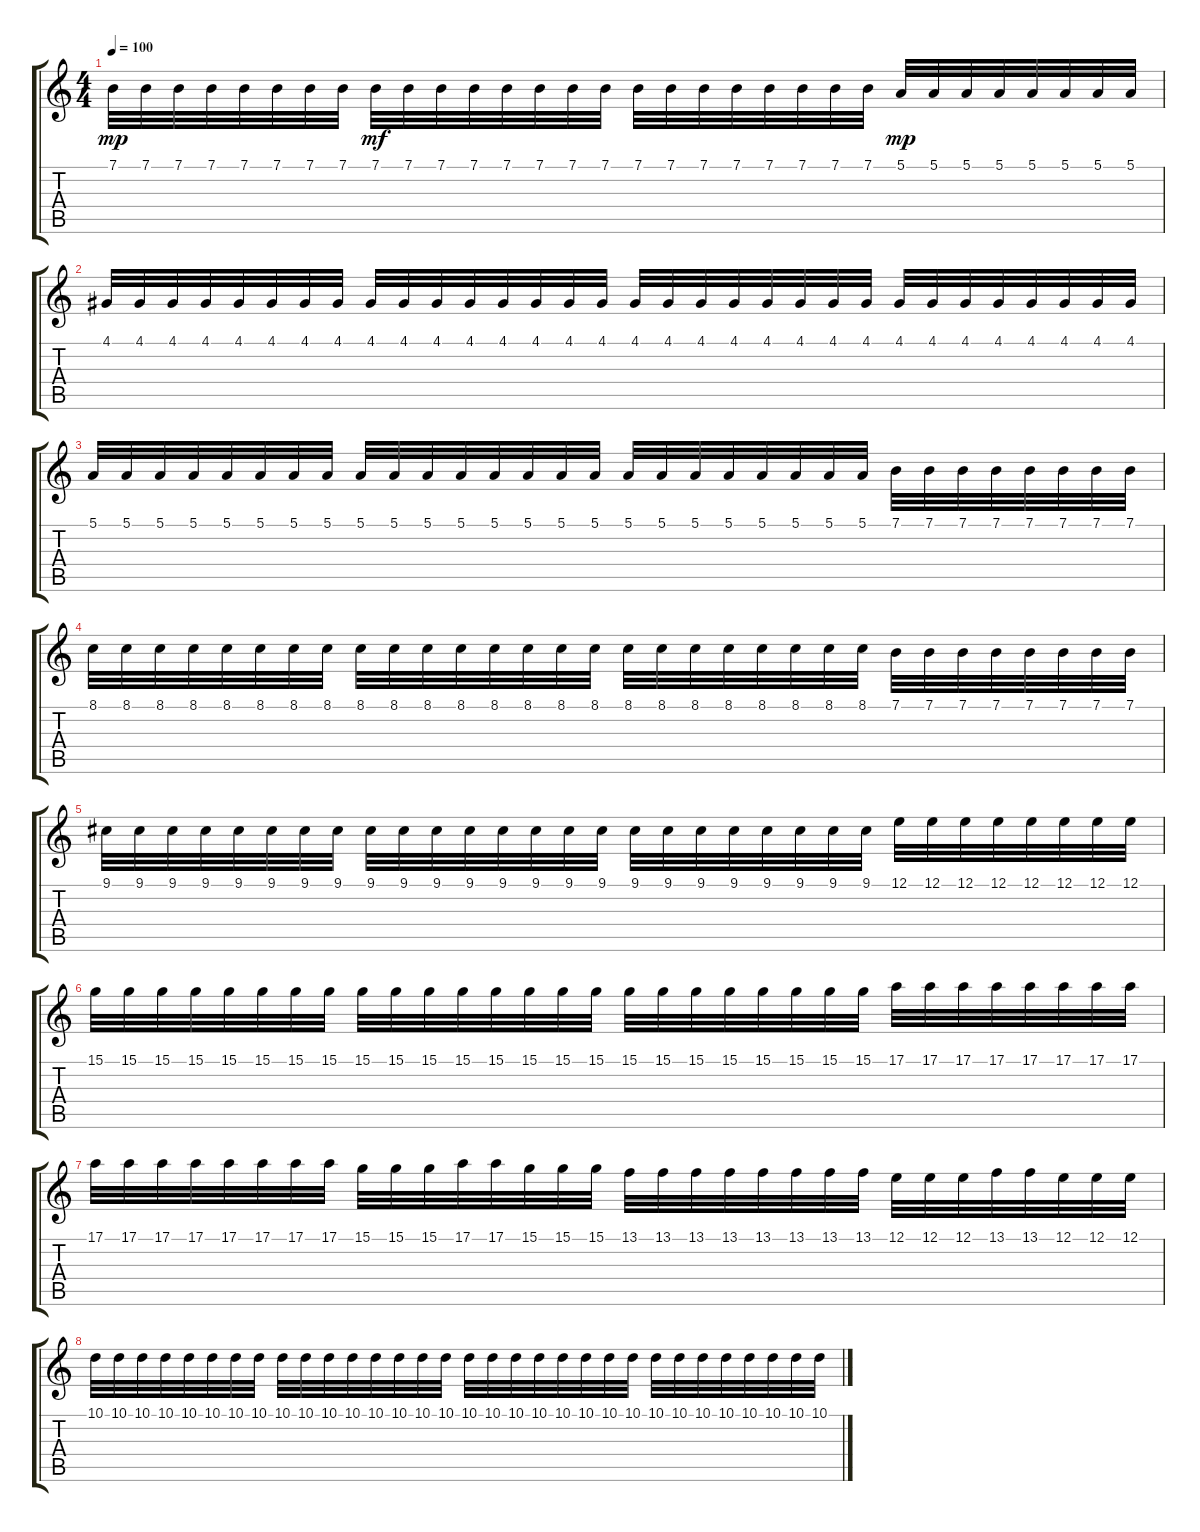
\track "" {instrument pizzicatostrings}
\staff {score tabs}
\tuning (E4 B3 G3 D3 A2 E2) {hide}
\ts (4 4)
\tempo 100
\clef g2
\ks c
7.1.32{dy mp} 7.1.32 7.1.32 7.1.32 7.1.32 7.1.32 7.1.32 7.1.32 7.1.32{dy mf} 7.1.32 7.1.32 7.1.32 7.1.32 7.1.32 7.1.32 7.1.32 7.1.32 7.1.32 7.1.32 7.1.32 7.1.32 7.1.32 7.1.32 7.1.32 5.1.32{dy mp} 5.1.32 5.1.32 5.1.32 5.1.32 5.1.32 5.1.32 5.1.32 |
4.1.32 4.1.32 4.1.32 4.1.32 4.1.32 4.1.32 4.1.32 4.1.32 4.1.32 4.1.32 4.1.32 4.1.32 4.1.32 4.1.32 4.1.32 4.1.32 4.1.32 4.1.32 4.1.32 4.1.32 4.1.32 4.1.32 4.1.32 4.1.32 4.1.32 4.1.32 4.1.32 4.1.32 4.1.32 4.1.32 4.1.32 4.1.32 |
5.1.32 5.1.32 5.1.32 5.1.32 5.1.32 5.1.32 5.1.32 5.1.32 5.1.32 5.1.32 5.1.32 5.1.32 5.1.32 5.1.32 5.1.32 5.1.32 5.1.32 5.1.32 5.1.32 5.1.32 5.1.32 5.1.32 5.1.32 5.1.32 7.1.32 7.1.32 7.1.32 7.1.32 7.1.32 7.1.32 7.1.32 7.1.32 |
8.1.32 8.1.32 8.1.32 8.1.32 8.1.32 8.1.32 8.1.32 8.1.32 8.1.32 8.1.32 8.1.32 8.1.32 8.1.32 8.1.32 8.1.32 8.1.32 8.1.32 8.1.32 8.1.32 8.1.32 8.1.32 8.1.32 8.1.32 8.1.32 7.1.32 7.1.32 7.1.32 7.1.32 7.1.32 7.1.32 7.1.32 7.1.32 |
9.1.32 9.1.32 9.1.32 9.1.32 9.1.32 9.1.32 9.1.32 9.1.32 9.1.32 9.1.32 9.1.32 9.1.32 9.1.32 9.1.32 9.1.32 9.1.32 9.1.32 9.1.32 9.1.32 9.1.32 9.1.32 9.1.32 9.1.32 9.1.32 12.1.32 12.1.32 12.1.32 12.1.32 12.1.32 12.1.32 12.1.32 12.1.32 |
15.1.32 15.1.32 15.1.32 15.1.32 15.1.32 15.1.32 15.1.32 15.1.32 15.1.32 15.1.32 15.1.32 15.1.32 15.1.32 15.1.32 15.1.32 15.1.32 15.1.32 15.1.32 15.1.32 15.1.32 15.1.32 15.1.32 15.1.32 15.1.32 17.1.32 17.1.32 17.1.32 17.1.32 17.1.32 17.1.32 17.1.32 17.1.32 |
17.1.32 17.1.32 17.1.32 17.1.32 17.1.32 17.1.32 17.1.32 17.1.32 15.1.32 15.1.32 15.1.32 17.1.32 17.1.32 15.1.32 15.1.32 15.1.32 13.1.32 13.1.32 13.1.32 13.1.32 13.1.32 13.1.32 13.1.32 13.1.32 12.1.32 12.1.32 12.1.32 13.1.32 13.1.32 12.1.32 12.1.32 12.1.32 |
10.1.32 10.1.32 10.1.32 10.1.32 10.1.32 10.1.32 10.1.32 10.1.32 10.1.32 10.1.32 10.1.32 10.1.32 10.1.32 10.1.32 10.1.32 10.1.32 10.1.32 10.1.32 10.1.32 10.1.32 10.1.32 10.1.32 10.1.32 10.1.32 10.1.32 10.1.32 10.1.32 10.1.32 10.1.32 10.1.32 10.1.32 10.1.32
